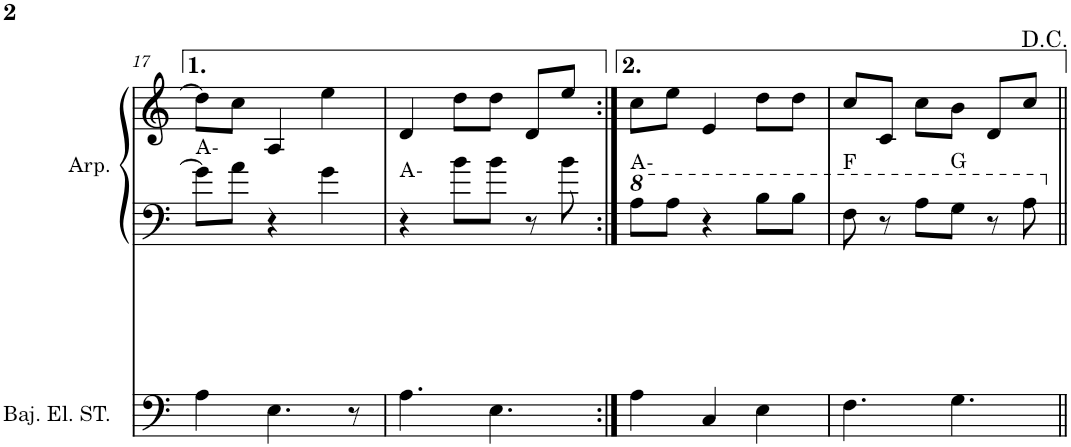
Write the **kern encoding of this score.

**kern	**kern	**kern	**harte
*part2	*part1	*part1	*part1
*staff3	*staff2	*staff1	*
*I"Bajo Eléctrico sin trastes	*I"Arpa	*	*
*I'Baj. El. ST.	*I'Arp.	*	*
!!LO:PB:g=z
*clefF4	*clefF4	*clefG2	*
*Trd7c12	*	*	*
*k[]	*k[]	*k[]	*
*M3/4	*M3/4	*M3/4	*
=17	=17	=17	=17
4A\	8g\L]	8dd\L]	A:min
.	8a\J	8cc\J	.
4.E\	4r	4A/	.
.	4g\	4ee\	.
8r	.	.	.
=18	=18	=18	=18
4.A\	4r	4d/	A:min
.	8b\L	8dd\L	.
4.E\	8b\J	8dd\J	.
.	8r	8d/L	.
.	8b\	8ee/J	.
=19:|!	=19:|!	=19:|!	=19:|!
*	*8va	*	*
4A\	8a\L	8cc\L	A:min
.	8a\J	8ee\J	.
4C/	4r	4e/	.
4E\	8b\L	8dd\L	.
.	8b\J	8dd\J	.
=20	=20	=20	=20
4.F\	8f\	8cc/L	F:maj
.	8r	8c/J	.
.	8a\L	8cc\L	.
4.G\	8g\J	8b\J	G:maj
.	8r	8d/L	.
.	8a\	8cc/J	.
*	*X8va	*	*
=||	=||	=||	=||
*-	*-	*-	*-
